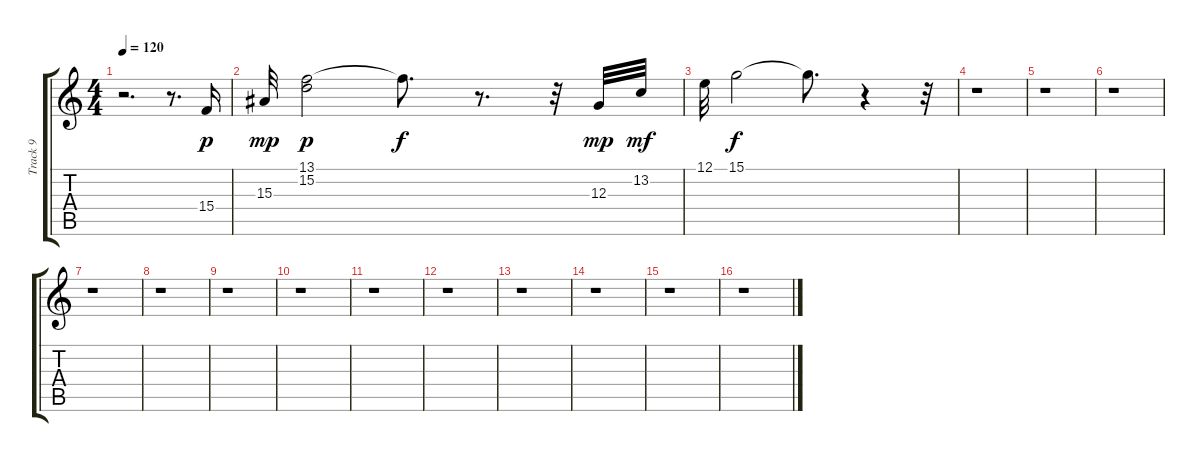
\track ("Track 9" "Track 9") {instrument pad1newage}
\staff {score tabs}
\tuning (E4 B3 G3 D3 A2 E2) {hide}
\ts (4 4)
\tempo 120
\clef g2
\ks c
r.2{d dy mp} r.8{d} 15.4.16{dy p} |
15.3.32{dy mp} (13.1 15.2).2{dy p} 13.1{t}.8{d dy f} r.8{d} r.32 12.3.32{dy mp} 13.2.32{dy mf} |
12.1.32 15.1.2{dy f} 15.1{t}.8{d} r.4 r.32 |
r.1 |
r.1 |
r.1 |
r.1 |
r.1 |
r.1 |
r.1 |
r.1 |
r.1 |
r.1 |
r.1 |
r.1 |
r.1
